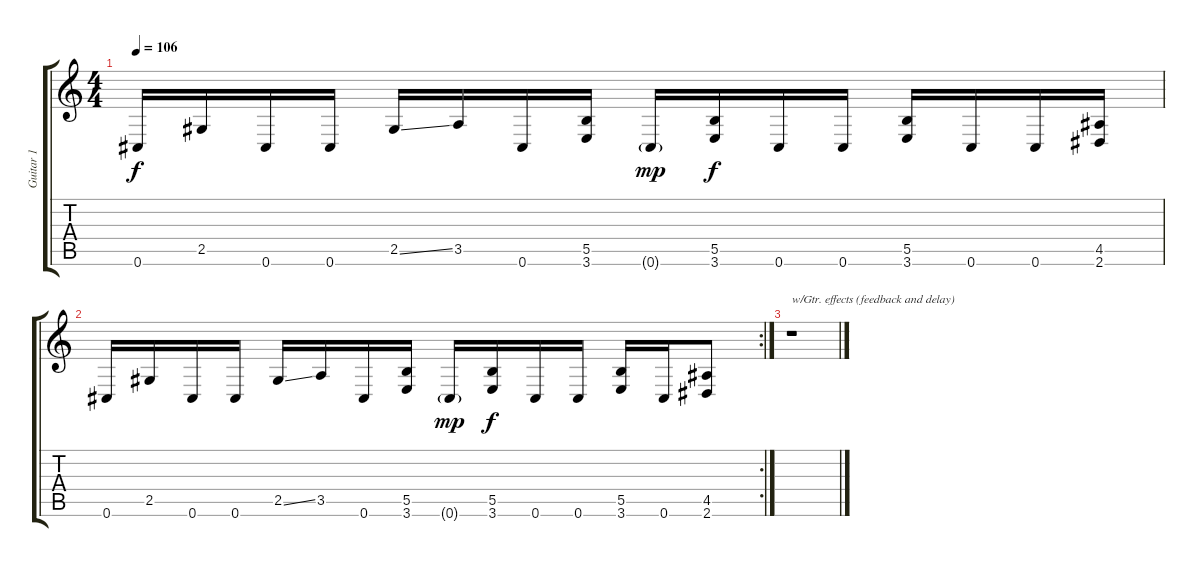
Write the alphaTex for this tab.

\track ("Guitar 1" "Guitar 1") {instrument electricguitarclean}
\staff {score tabs}
\tuning (Db4 Ab3 E3 B2 Gb2 Db2) {hide}
\ts (4 4)
\tempo 106
\clef g2
\ks c
0.6.16{dy f} 2.5.16 0.6.16 0.6.16 2.5{ss}.16 3.5.16 0.6.16 (5.5 3.6).16 0.6{g}.16{dy mp} (5.5 3.6).16{dy f} 0.6.16 0.6.16 (5.5 3.6).16 0.6.16 0.6.16 (4.5 2.6).16 |
\rc 2
0.6.16 2.5.16 0.6.16 0.6.16 2.5{ss}.16 3.5.16 0.6.16 (5.5 3.6).16 0.6{g}.16{dy mp} (5.5 3.6).16{dy f} 0.6.16 0.6.16 (5.5 3.6).16 0.6.16 (4.5 2.6).8 |
r.1{txt "w/Gtr. effects (feedback and delay)"}
